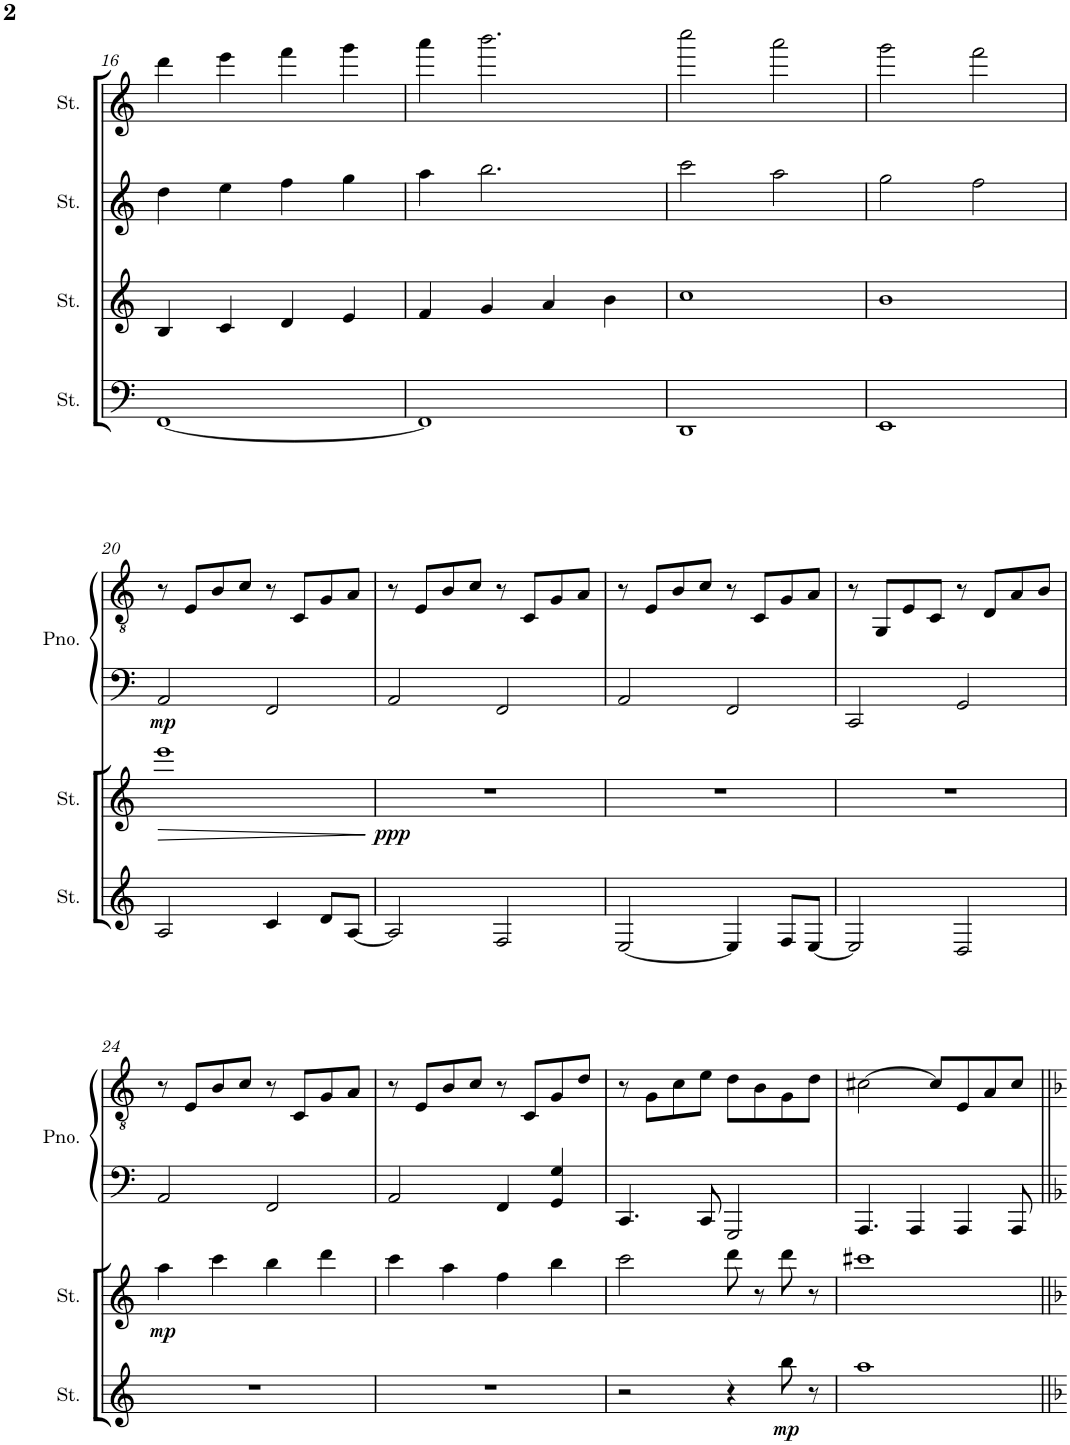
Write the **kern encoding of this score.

**kern	**kern	**kern	**dynam	**kern	**dynam	**kern	**kern	**dynam	**kern	**kern	**kern	**kern	**kern
*part10	*part9	*part8	*part8	*part7	*part7	*part6	*part6	*part6	*part5	*part4	*part3	*part2	*part1
*staff11	*staff10	*staff9	*staff9	*staff8	*staff8	*staff7	*staff6	*staff6/7	*staff5	*staff4	*staff3	*staff2	*staff1
*I"Strings	*I"Strings	*I"Strings	*	*I"Strings	*	*I"Piano	*	*	*I"Trombone	*I"Brass Synthesizer	*I"Trumpet 2	*I"Trumpet 1	*I"Oboe
*I'St.	*I'St.	*I'St.	*	*I'St.	*	*I'Pno.	*	*	*I'Tbn.	*I'Synth.	*I'Tpt. 2	*I'Tpt. 1	*I'Ob.
!!LO:PB:g=z
*clefF4	*clefG2	*clefG2	*	*clefG2	*	*clefF4	*clefG2	*	*clefF4	*clefG2	*clefG2	*clefG2	*clefG2
*	*	*	*	*	*	*	*	*	*	*	*Trd1c2	*Trd1c2	*
*k[]	*k[]	*k[]	*	*k[]	*	*k[]	*k[]	*	*k[]	*k[]	*k[]	*k[]	*k[]
*M4/4	*M4/4	*M4/4	*	*M4/4	*	*M4/4	*M4/4	*	*M4/4	*M4/4	*M4/4	*M4/4	*M4/4
=16	=16	=16	=16	=16	=16	=16	=16	=16	=16	=16	=16	=16	=16
[1FF	4B/	4dd\	.	4ddd\	.	1r	1r	.	1r	1r	1r	1r	1r
.	4c/	4ee\	.	4eee\	.	.	.	.	.	.	.	.	.
.	4d/	4ff\	.	4fff\	.	.	.	.	.	.	.	.	.
.	4e/	4gg\	.	4ggg\	.	.	.	.	.	.	.	.	.
=17	=17	=17	=17	=17	=17	=17	=17	=17	=17	=17	=17	=17	=17
1FF]	4f/	4aa\	.	4aaa\	.	1r	1r	.	1r	1r	1r	1r	1r
.	4g/	2.bb\	.	2.bbb\	.	.	.	.	.	.	.	.	.
.	4a/	.	.	.	.	.	.	.	.	.	.	.	.
.	4b\	.	.	.	.	.	.	.	.	.	.	.	.
=18	=18	=18	=18	=18	=18	=18	=18	=18	=18	=18	=18	=18	=18
1DD	1cc	2ccc\	.	2cccc\	.	1r	1r	.	1r	1r	1r	1r	1r
.	.	2aa\	.	2aaa\	.	.	.	.	.	.	.	.	.
=19	=19	=19	=19	=19	=19	=19	=19	=19	=19	=19	=19	=19	=19
1EE	1b	2gg\	.	2ggg\	.	1r	1r	.	1r	1r	1r	1r	1r
.	.	2ff\	.	2fff\	.	.	.	.	.	.	.	.	.
!!LO:LB:g=z
=20	=20	=20	=20	=20	=20	=20	=20	=20	=20	=20	=20	=20	=20
*	*	*	*	*	*	*	*clefGv2	*	*	*	*	*	*
!	!	!	!	!	!LO:HP:b	!	!	!LO:DY:b=2	!	!	!	!	!
1r	2A/	1r	.	1eee	>	2AA/	8r	mp	1r	1r	1r	1r	1r
.	.	.	.	.	.	.	8E/L	.	.	.	.	.	.
.	.	.	.	.	.	.	8B/	.	.	.	.	.	.
.	.	.	.	.	.	.	8c/J	.	.	.	.	.	.
.	4c/	.	.	.	.	2FF/	8r	.	.	.	.	.	.
.	.	.	.	.	.	.	8C/L	.	.	.	.	.	.
.	8d/L	.	.	.	.	.	8G/	.	.	.	.	.	.
.	[8A/J	.	.	.	.	.	8A/J	.	.	.	.	.	.
.	.	.	.	.	]	.	.	.	.	.	.	.	.
=21	=21	=21	=21	=21	=21	=21	=21	=21	=21	=21	=21	=21	=21
!	!	!	!	!	!LO:DY:b	!	!	!	!	!	!	!	!
1r	2A/]	1r	.	1r	ppp	2AA/	8r	.	1r	1r	1r	1r	1r
.	.	.	.	.	.	.	8E/L	.	.	.	.	.	.
.	.	.	.	.	.	.	8B/	.	.	.	.	.	.
.	.	.	.	.	.	.	8c/J	.	.	.	.	.	.
.	2F/	.	.	.	.	2FF/	8r	.	.	.	.	.	.
.	.	.	.	.	.	.	8C/L	.	.	.	.	.	.
.	.	.	.	.	.	.	8G/	.	.	.	.	.	.
.	.	.	.	.	.	.	8A/J	.	.	.	.	.	.
=22	=22	=22	=22	=22	=22	=22	=22	=22	=22	=22	=22	=22	=22
1r	[2E/	1r	.	1r	.	2AA/	8r	.	1r	1r	1r	1r	1r
.	.	.	.	.	.	.	8E/L	.	.	.	.	.	.
.	.	.	.	.	.	.	8B/	.	.	.	.	.	.
.	.	.	.	.	.	.	8c/J	.	.	.	.	.	.
.	4E/]	.	.	.	.	2FF/	8r	.	.	.	.	.	.
.	.	.	.	.	.	.	8C/L	.	.	.	.	.	.
.	8F/L	.	.	.	.	.	8G/	.	.	.	.	.	.
.	[8E/J	.	.	.	.	.	8A/J	.	.	.	.	.	.
=23	=23	=23	=23	=23	=23	=23	=23	=23	=23	=23	=23	=23	=23
1r	2E/]	1r	.	1r	.	2CC/	8r	.	1r	1r	1r	1r	1r
.	.	.	.	.	.	.	8GG/L	.	.	.	.	.	.
.	.	.	.	.	.	.	8E/	.	.	.	.	.	.
.	.	.	.	.	.	.	8C/J	.	.	.	.	.	.
.	2D/	.	.	.	.	2GG/	8r	.	.	.	.	.	.
.	.	.	.	.	.	.	8D/L	.	.	.	.	.	.
.	.	.	.	.	.	.	8A/	.	.	.	.	.	.
.	.	.	.	.	.	.	8B/J	.	.	.	.	.	.
!!LO:LB:g=z
=24	=24	=24	=24	=24	=24	=24	=24	=24	=24	=24	=24	=24	=24
!	!	!	!	!	!LO:DY:b	!	!	!	!	!	!	!	!
1r	1r	1r	.	4aa\	mp	2AA/	8r	.	1r	1r	1r	1r	1r
.	.	.	.	.	.	.	8E/L	.	.	.	.	.	.
.	.	.	.	4ccc\	.	.	8B/	.	.	.	.	.	.
.	.	.	.	.	.	.	8c/J	.	.	.	.	.	.
.	.	.	.	4bb\	.	2FF/	8r	.	.	.	.	.	.
.	.	.	.	.	.	.	8C/L	.	.	.	.	.	.
.	.	.	.	4ddd\	.	.	8G/	.	.	.	.	.	.
.	.	.	.	.	.	.	8A/J	.	.	.	.	.	.
=25	=25	=25	=25	=25	=25	=25	=25	=25	=25	=25	=25	=25	=25
1r	1r	1r	.	4ccc\	.	2AA/	8r	.	1r	1r	1r	1r	1r
.	.	.	.	.	.	.	8E/L	.	.	.	.	.	.
.	.	.	.	4aa\	.	.	8B/	.	.	.	.	.	.
.	.	.	.	.	.	.	8c/J	.	.	.	.	.	.
.	.	.	.	4ff\	.	4FF/	8r	.	.	.	.	.	.
.	.	.	.	.	.	.	8C/L	.	.	.	.	.	.
.	.	.	.	4bb\	.	4GG/ 4G/	8G/	.	.	.	.	.	.
.	.	.	.	.	.	.	8d/J	.	.	.	.	.	.
=26	=26	=26	=26	=26	=26	=26	=26	=26	=26	=26	=26	=26	=26
1r	1r	2r	.	2ccc\	.	4.CC/	8r	.	1r	1r	1r	1r	1r
.	.	.	.	.	.	.	8G\L	.	.	.	.	.	.
.	.	.	.	.	.	.	8c\	.	.	.	.	.	.
.	.	.	.	.	.	8CC/	8e\J	.	.	.	.	.	.
.	.	4r	.	8ddd\	.	2GGG/	8d\L	.	.	.	.	.	.
.	.	.	.	8r	.	.	8B\	.	.	.	.	.	.
!	!	!	!LO:DY:b	!	!	!	!	!	!	!	!	!	!
.	.	8bb\	mp	8ddd\	.	.	8G\	.	.	.	.	.	.
.	.	8r	.	8r	.	.	8d\J	.	.	.	.	.	.
=27	=27	=27	=27	=27	=27	=27	=27	=27	=27	=27	=27	=27	=27
1r	1r	1aa	.	1ccc#X	.	4.AAA/	[2c#X\	.	1r	1r	1r	1r	1r
.	.	.	.	.	.	4AAA/	.	.	.	.	.	.	.
.	.	.	.	.	.	.	8c#/L]	.	.	.	.	.	.
.	.	.	.	.	.	4AAA/	8E/	.	.	.	.	.	.
.	.	.	.	.	.	.	8A/	.	.	.	.	.	.
.	.	.	.	.	.	8AAA/	8c#/J	.	.	.	.	.	.
=||	=||	=||	=||	=||	=||	=||	=||	=||	=||	=||	=||	=||	=||
*-	*-	*-	*-	*-	*-	*-	*-	*-	*-	*-	*-	*-	*-
